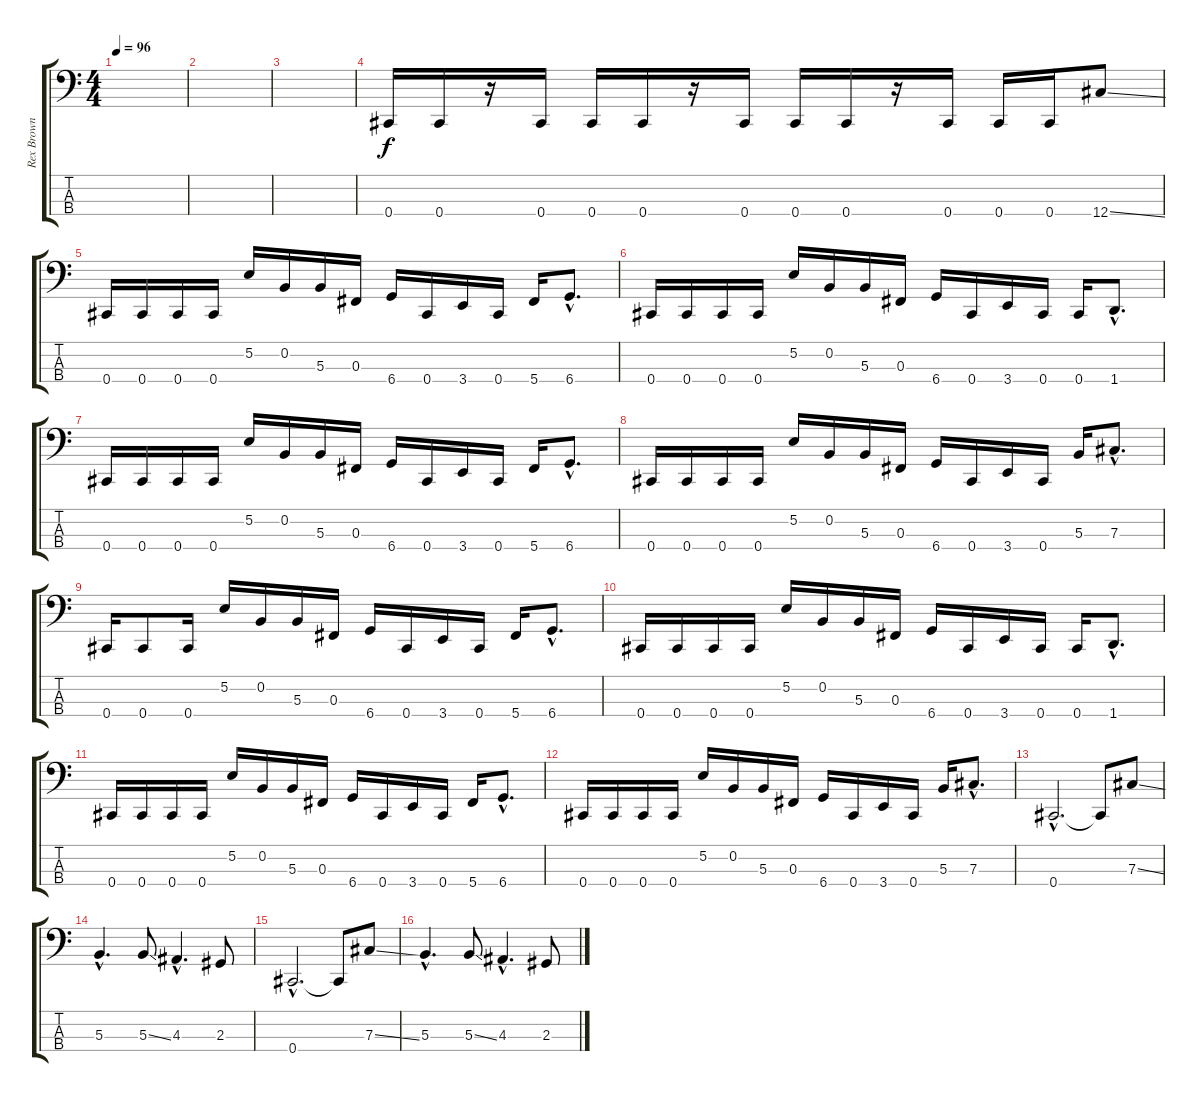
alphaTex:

\track ("Rex Brown" "Rex Brown") {instrument slapbass2}
\staff {score tabs}
\tuning (E2 B1 Gb1 Db1) {hide}
\ts (4 4)
\tempo 96
\clef f4
\ks c
|
|
|
0.4.16 0.4.16 r.16 0.4.16 0.4.16 0.4.16 r.16 0.4.16 0.4.16 0.4.16 r.16 0.4.16 0.4.16 0.4.16 12.4{ss}.8 |
0.4.16 0.4.16 0.4.16 0.4.16 5.2.16 0.2.16 5.3.16 0.3.16 6.4.16 0.4.16 3.4.16 0.4.16 5.4.16 6.4{hac}.8{d} |
0.4.16 0.4.16 0.4.16 0.4.16 5.2.16 0.2.16 5.3.16 0.3.16 6.4.16 0.4.16 3.4.16 0.4.16 0.4.16 1.4{hac}.8{d} |
0.4.16 0.4.16 0.4.16 0.4.16 5.2.16 0.2.16 5.3.16 0.3.16 6.4.16 0.4.16 3.4.16 0.4.16 5.4.16 6.4{hac}.8{d} |
0.4.16 0.4.16 0.4.16 0.4.16 5.2.16 0.2.16 5.3.16 0.3.16 6.4.16 0.4.16 3.4.16 0.4.16 5.3.16 7.3{hac}.8{d} |
0.4.16 0.4.8 0.4.16 5.2.16 0.2.16 5.3.16 0.3.16 6.4.16 0.4.16 3.4.16 0.4.16 5.4.16 6.4{hac}.8{d} |
0.4.16 0.4.16 0.4.16 0.4.16 5.2.16 0.2.16 5.3.16 0.3.16 6.4.16 0.4.16 3.4.16 0.4.16 0.4.16 1.4{hac}.8{d} |
0.4.16 0.4.16 0.4.16 0.4.16 5.2.16 0.2.16 5.3.16 0.3.16 6.4.16 0.4.16 3.4.16 0.4.16 5.4.16 6.4{hac}.8{d} |
0.4.16 0.4.16 0.4.16 0.4.16 5.2.16 0.2.16 5.3.16 0.3.16 6.4.16 0.4.16 3.4.16 0.4.16 5.3.16 7.3{hac}.8{d} |
0.4{hac}.2{d} 0.4{t}.8 7.3{ss}.8 |
5.3{hac}.4{d} 5.3{ss}.8 4.3{hac}.4{d} 2.3.8 |
0.4{hac}.2{d} 0.4{t}.8 7.3{ss}.8 |
5.3{hac}.4{d} 5.3{ss}.8 4.3{hac}.4{d} 2.3.8
